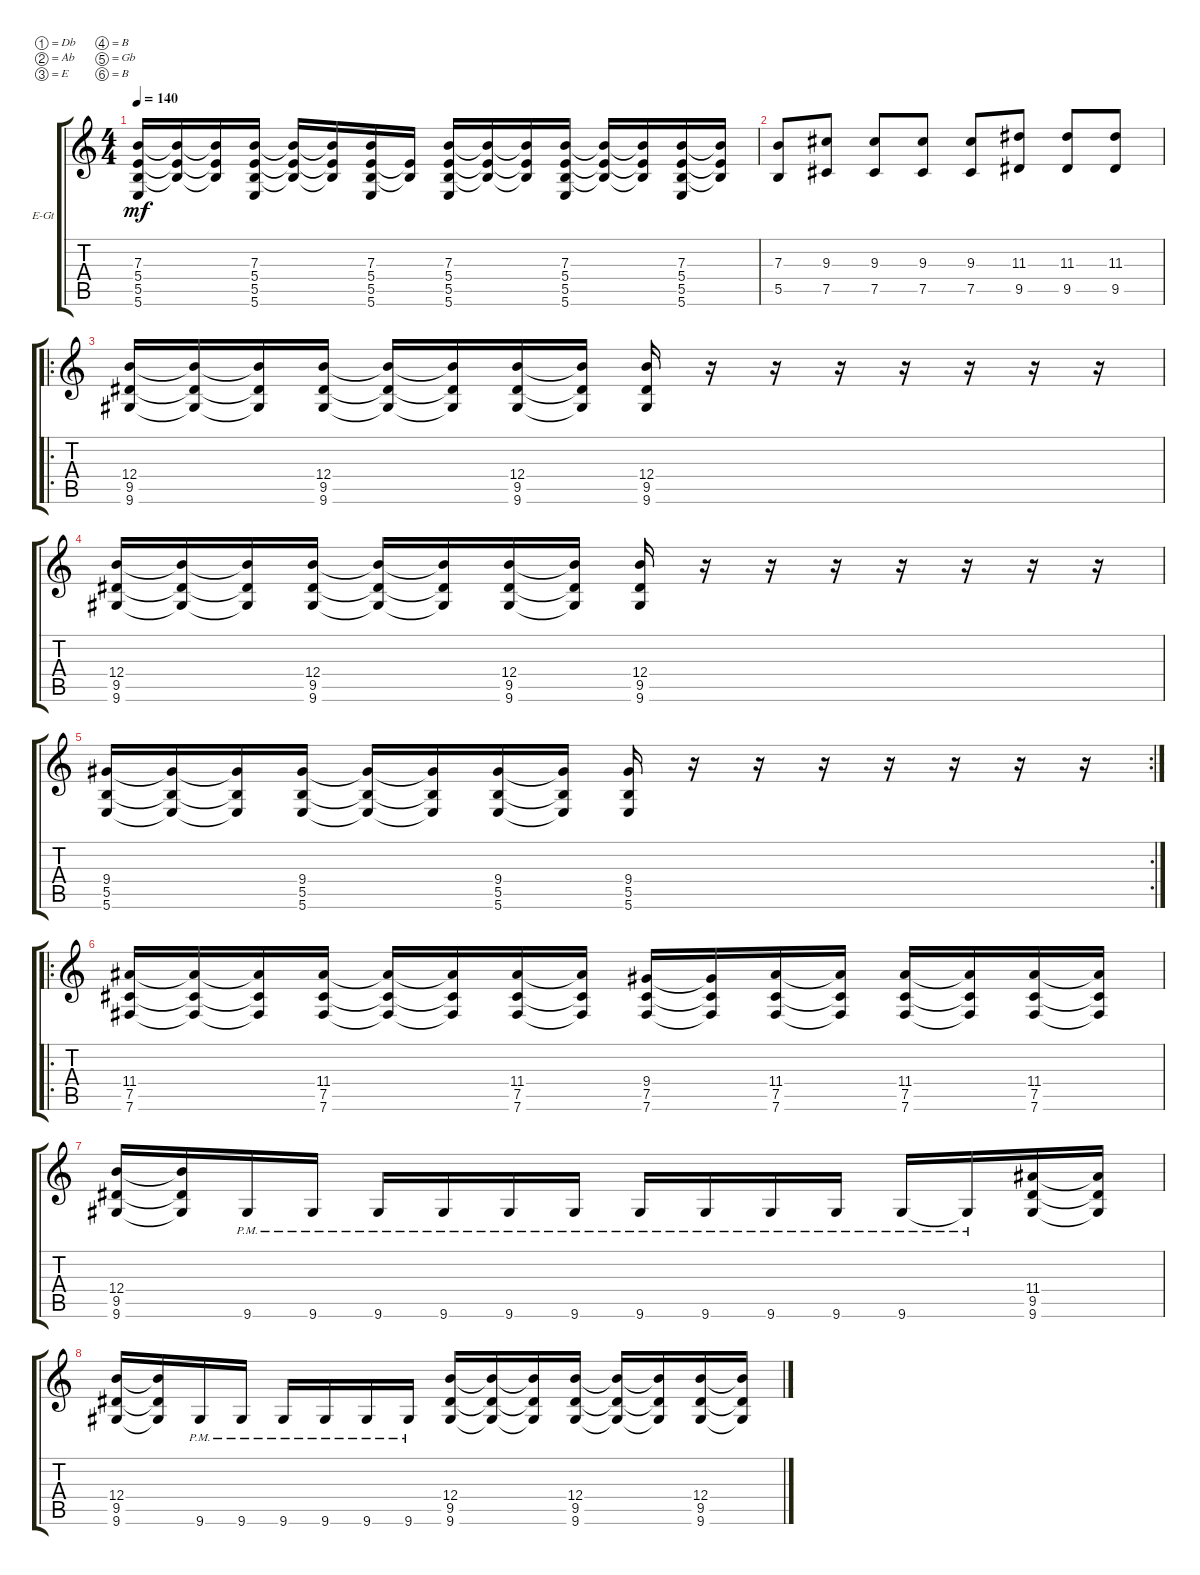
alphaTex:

\bracketExtendMode groupsimilarinstruments
\firstSystemTrackNameOrientation horizontal
\otherSystemsTrackNameOrientation horizontal
\track ("Rhythm" "E-Gt") {instrument distortionguitar}
\staff {score tabs}
\tuning (Db4 Ab3 E3 B2 Gb2 B1)
\ts (4 4)
\tempo 140
\clef g2
\ks c
(5.5 5.4 7.3 5.6).16{dy mf} (5.5{t} 5.4{t} 7.3{t}).16 (5.5{t} 5.4{t} 7.3{t}).16 (5.5 5.4 7.3 5.6).16 (5.5{t} 5.4{t} 7.3{t}).16 (5.5{t} 5.4{t} 7.3{t}).16 (5.5 5.4 7.3 5.6).16 (5.5{t} 5.4{t}).16 (5.5 5.4 7.3 5.6).16 (5.5{t} 5.4{t} 7.3{t}).16 (5.5{t} 5.4{t} 7.3{t}).16 (5.5 5.4 7.3 5.6).16 (5.5{t} 5.4{t} 7.3{t}).16 (5.5{t} 5.4{t} 7.3{t}).16 (5.5 5.4 7.3 5.6).16 (5.5{t} 5.4{t} 7.3{t}).16 |
(5.5 7.3).8 (7.5 9.3).8 (7.5 9.3).8 (7.5 9.3).8 (7.5 9.3).8 (9.5 11.3).8 (9.5 11.3).8 (9.5 11.3).8 |
\ro
(9.6 9.5 12.4).16 (9.6{t} 9.5{t} 12.4{t}).16 (9.6{t} 9.5{t} 12.4{t}).16 (9.6 9.5 12.4).16 (9.6{t} 9.5{t} 12.4{t}).16 (9.6{t} 9.5{t} 12.4{t}).16 (9.6 9.5 12.4).16 (9.6{t} 9.5{t} 12.4{t}).16 (9.6 9.5 12.4).16 r.16 r.16 r.16 r.16 r.16 r.16 r.16 |
(9.6 9.5 12.4).16 (9.6{t} 9.5{t} 12.4{t}).16 (9.6{t} 9.5{t} 12.4{t}).16 (9.6 9.5 12.4).16 (9.6{t} 9.5{t} 12.4{t}).16 (9.6{t} 9.5{t} 12.4{t}).16 (9.6 9.5 12.4).16 (9.6{t} 9.5{t} 12.4{t}).16 (9.6 9.5 12.4).16 r.16 r.16 r.16 r.16 r.16 r.16 r.16 |
\rc 2
(5.6 5.5 9.4).16 (5.6{t} 5.5{t} 9.4{t}).16 (5.6{t} 5.5{t} 9.4{t}).16 (5.6 5.5 9.4).16 (5.6{t} 5.5{t} 9.4{t}).16 (5.6{t} 5.5{t} 9.4{t}).16 (5.6 5.5 9.4).16 (5.6{t} 5.5{t} 9.4{t}).16 (5.6 5.5 9.4).16 r.16 r.16 r.16 r.16 r.16 r.16 r.16 |
\ro
(7.6 7.5 11.4).16 (7.6{t} 7.5{t} 11.4{t}).16 (7.6{t} 7.5{t} 11.4{t}).16 (7.6 7.5 11.4).16 (7.6{t} 7.5{t} 11.4{t}).16 (7.6{t} 7.5{t} 11.4{t}).16 (7.6 7.5 11.4).16 (7.6{t} 7.5{t} 11.4{t}).16 (7.6 7.5 9.4).16 (7.6{t} 7.5{t} 9.4{t}).16 (7.6 7.5 11.4).16 (7.6{t} 7.5{t} 11.4{t}).16 (7.6 7.5 11.4).16 (7.6{t} 7.5{t} 11.4{t}).16 (7.6 11.4 7.5).16 (7.6{t} 11.4{t} 7.5{t}).16 |
(9.6 9.5 12.4).16 (9.6{t} 9.5{t} 12.4{t}).16 9.6{pm}.16 9.6{pm}.16 9.6{pm}.16 9.6{pm}.16 9.6{pm}.16 9.6{pm}.16 9.6{pm}.16 9.6{pm}.16 9.6{pm}.16 9.6{pm}.16 9.6{pm}.16 9.6{pm t}.16 (9.6 9.5 11.4).16 (9.6{t} 9.5{t} 11.4{t}).16 |
(9.6 9.5 12.4).16 (9.6{t} 9.5{t} 12.4{t}).16 9.6{pm}.16 9.6{pm}.16 9.6{pm}.16 9.6{pm}.16 9.6{pm}.16 9.6{pm}.16 (9.6 9.5 12.4).16 (9.6{t} 9.5{t} 12.4{t}).16 (9.6{t} 9.5{t} 12.4{t}).16 (9.6 9.5 12.4).16 (9.6{t} 9.5{t} 12.4{t}).16 (9.6{t} 9.5{t} 12.4{t}).16 (9.6 9.5 12.4).16 (9.6{t} 9.5{t} 12.4{t}).16
